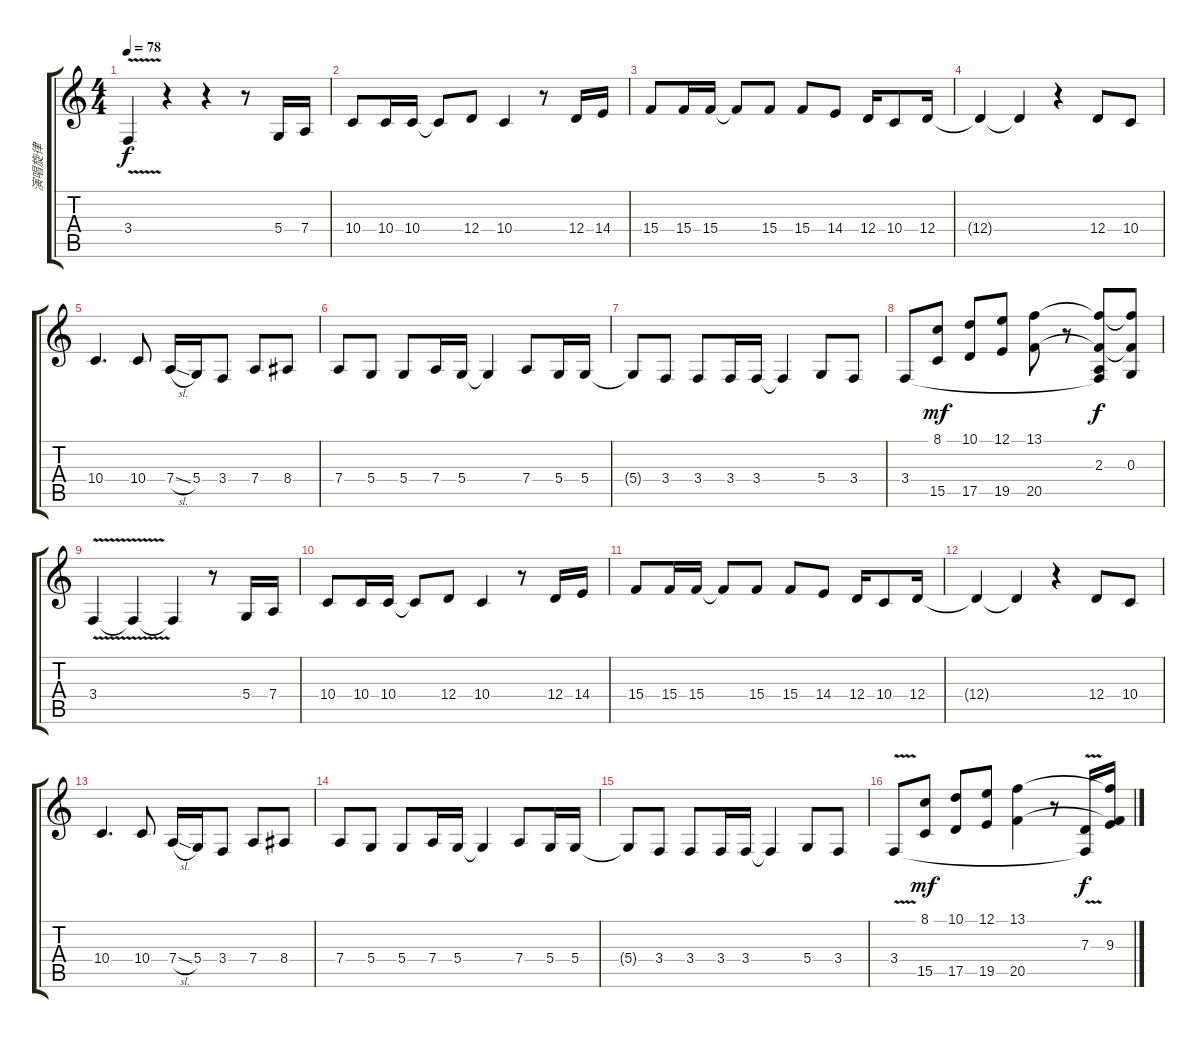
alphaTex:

\track ("演唱旋律" "演唱旋律") {instrument flute}
\staff {score tabs}
\tuning (E4 B3 G3 D3 A2 E2) {hide}
\ts (4 4)
\tempo 78
\clef g2
\ks c
3.4{v}.4{dy f} r.4 r.4 r.8 5.4.16 7.4.16 |
10.4.8 10.4.16 10.4.16 10.4{t}.8 12.4.8 10.4.4 r.8 12.4.16 14.4.16 |
15.4.8 15.4.16 15.4.16 15.4{t}.8 15.4.8 15.4.8 14.4.8 12.4.16 10.4.8 12.4.16 |
12.4{t}.4 12.4{t}.4 r.4 12.4.8 10.4.8 |
10.4.4{d} 10.4.8 7.4{sl}.16 5.4.16 3.4.8 7.4.8 8.4.8 |
7.4.8 5.4.8 5.4.8 7.4.16 5.4.16 5.4{t}.4 7.4.8 5.4.16 5.4.16 |
5.4{t}.8 3.4.8 3.4.8 3.4.16 3.4.16 3.4{t}.4 5.4.8 3.4.8 |
3.4.8 (8.1 15.5).8{dy mf} (10.1 17.5).8 (12.1 19.5).8 (13.1 20.5).8 r.8 (13.1{t} 2.3 3.4{t} 20.5{t}).8{dy f} (13.1{t} 0.3 20.5{t}).8 |
3.4{v}.4 3.4{t}.4 3.4{t}.4 r.8 5.4.16 7.4.16 |
10.4.8 10.4.16 10.4.16 10.4{t}.8 12.4.8 10.4.4 r.8 12.4.16 14.4.16 |
15.4.8 15.4.16 15.4.16 15.4{t}.8 15.4.8 15.4.8 14.4.8 12.4.16 10.4.8 12.4.16 |
12.4{t}.4 12.4{t}.4 r.4 12.4.8 10.4.8 |
10.4.4{d} 10.4.8 7.4{sl}.16 5.4.16 3.4.8 7.4.8 8.4.8 |
7.4.8 5.4.8 5.4.8 7.4.16 5.4.16 5.4{t}.4 7.4.8 5.4.16 5.4.16 |
5.4{t}.8 3.4.8 3.4.8 3.4.16 3.4.16 3.4{t}.4 5.4.8 3.4.8 |
3.4{v}.8 (8.1 15.5).8{dy mf} (10.1 17.5).8 (12.1 19.5).8 (13.1 20.5).4 r.8 (7.3 3.4{t}).16{dy f} (13.1{t} 9.3 20.5{t}).16
